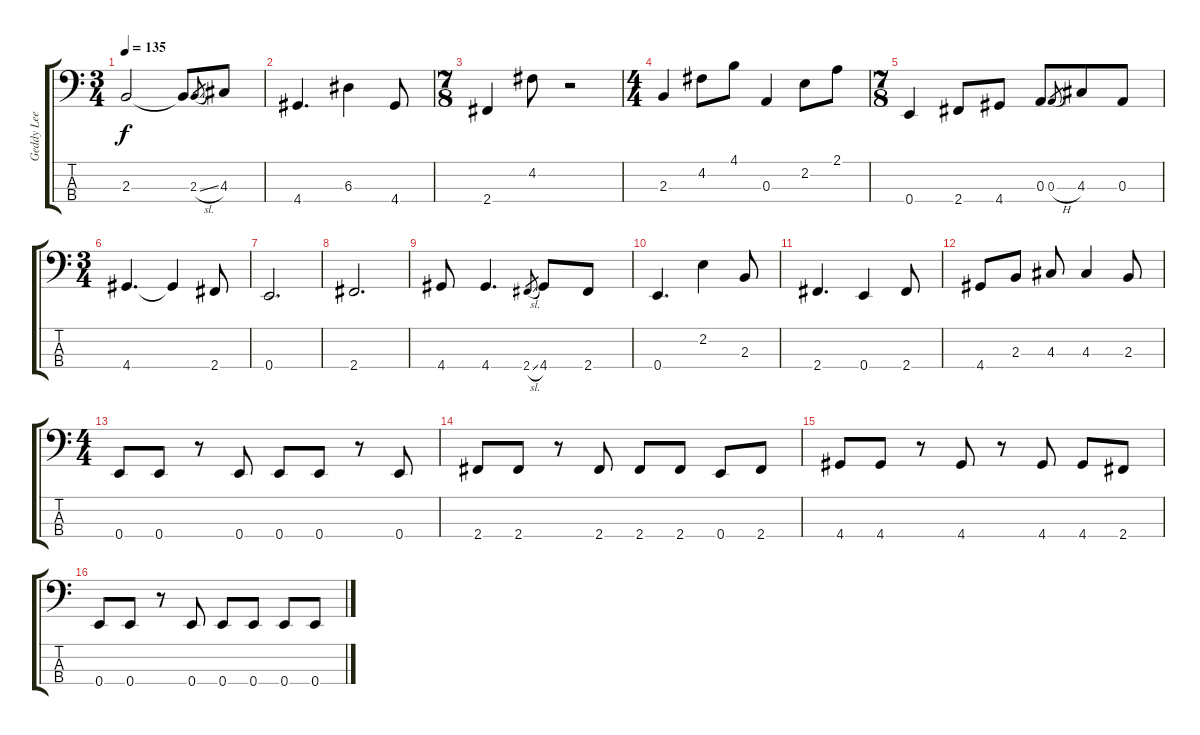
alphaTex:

\track ("Geddy Lee" "Geddy Lee") {instrument electricbassfinger}
\staff {score tabs}
\tuning (G2 D2 A1 E1) {hide}
\ts (3 4)
\tempo 135
\clef f4
\ks c
2.3.2{dy f} 2.3{t}.8 2.3{sl}.8{gr} 4.3.8 |
4.4.4{d} 6.3.4 4.4.8 |
\ts (7 8)
2.4.4 4.2.8 r.2 |
\ts (4 4)
2.3.4 4.2.8 4.1.8 0.3.4 2.2.8 2.1.8 |
\ts (7 8)
0.4.4 2.4.8 4.4.8 0.3.8 0.3{h}.8{gr} 4.3.8 0.3.8 |
\ts (3 4)
4.4.4{d} 4.4{t}.4 2.4.8 |
0.4.2{d} |
2.4.2{d} |
4.4.8 4.4.4{d} 2.4{sl}.8{gr} 4.4.8 2.4.8 |
0.4.4{d} 2.2.4 2.3.8 |
2.4.4{d} 0.4.4 2.4.8 |
4.4.8 2.3.8 4.3.8 4.3.4 2.3.8 |
\ts (4 4)
0.4.8 0.4.8 r.8 0.4.8 0.4.8 0.4.8 r.8 0.4.8 |
2.4.8 2.4.8 r.8 2.4.8 2.4.8 2.4.8 0.4.8 2.4.8 |
4.4.8 4.4.8 r.8 4.4.8 r.8 4.4.8 4.4.8 2.4.8 |
0.4.8 0.4.8 r.8 0.4.8 0.4.8 0.4.8 0.4.8 0.4.8
